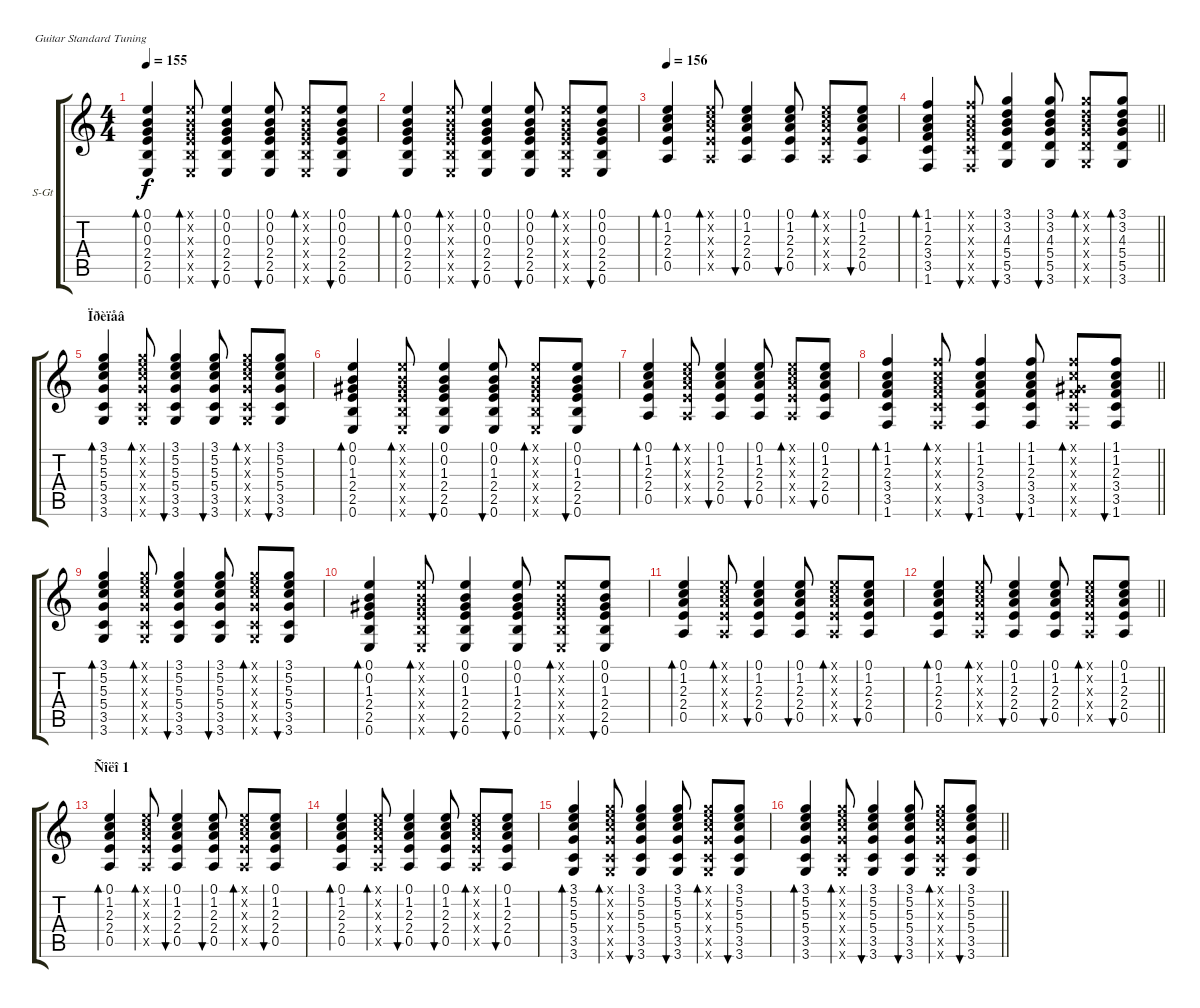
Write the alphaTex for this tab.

\bracketExtendMode groupsimilarinstruments
\firstSystemTrackNameOrientation horizontal
\otherSystemsTrackNameOrientation horizontal
\track ("Ãèòàðà II" "S-Gt") {instrument acousticguitarsteel}
\staff {score tabs}
\tuning (E4 B3 G3 D3 A2 E2)
\ts (4 4)
\tempo 155
\clef g2
\ks c
(0.1 0.2 0.3 2.4 2.5 0.6).4{bd 60 dy f} (0.1{x} 0.2{x} 0.3{x} 2.4{x} 2.5{x} 0.6{x}).8{bd 60} (0.1 0.2 0.3 2.4 2.5 0.6).4{bu 60} (0.1 0.2 0.3 2.4 2.5 0.6).8{bu 60} (0.1{x} 0.2{x} 0.3{x} 2.4{x} 2.5{x} 0.6{x}).8{bd 60} (0.1 0.2 0.3 2.4 2.5 0.6).8{bu 60} |
(0.1 0.2 0.3 2.4 2.5 0.6).4{bd 60} (0.1{x} 0.2{x} 0.3{x} 2.4{x} 2.5{x} 0.6{x}).8{bd 60} (0.1 0.2 0.3 2.4 2.5 0.6).4{bu 60} (0.1 0.2 0.3 2.4 2.5 0.6).8{bu 60} (0.1{x} 0.2{x} 0.3{x} 2.4{x} 2.5{x} 0.6{x}).8{bd 60} (0.1 0.2 0.3 2.4 2.5 0.6).8{bu 60} |
\tempo 156
(0.1 1.2 2.3 2.4 0.5).4{bd 60} (0.1{x} 1.2{x} 2.3{x} 2.4{x} 0.5{x}).8{bd 60} (0.1 1.2 2.3 2.4 0.5).4{bu 60} (0.1 1.2 2.3 2.4 0.5).8{bu 60} (0.1{x} 1.2{x} 2.3{x} 2.4{x} 0.5{x}).8{bd 60} (0.1 1.2 2.3 2.4 0.5).8{bu 60} |
\barLineRight lightlight
(1.1 1.2 2.3 3.4 3.5 1.6).4{bd 60} (1.1{x} 1.2{x} 2.3{x} 3.4{x} 3.5{x} 1.6{x}).8{bu 60} (3.1 3.2 4.3 5.4 5.5 3.6).4{bu 60} (3.1 3.2 4.3 5.4 5.5 3.6).8{bu 60} (3.1{x} 3.2{x} 4.3{x} 5.4{x} 5.5{x} 3.6{x}).8{bd 60} (3.1 3.2 4.3 5.4 5.5 3.6).8{bd 60} |
\section ("" "Ïðèïåâ")
(3.1 5.2 5.3 5.4 3.5 3.6).4{bd 60} (3.1{x} 5.2{x} 5.3{x} 5.4{x} 3.5{x} 3.6{x}).8{bd 60} (3.1 5.2 5.3 5.4 3.5 3.6).4{bu 60} (3.1 5.2 5.3 5.4 3.5 3.6).8{bu 60} (3.1{x} 5.2{x} 5.3{x} 5.4{x} 3.5{x} 3.6{x}).8{bd 60} (3.1 5.2 5.3 5.4 3.5 3.6).8{bu 60} |
(0.1 0.2 1.3 2.4 2.5 0.6).4{bd 60} (0.1{x} 0.2{x} 1.3{x} 2.4{x} 2.5{x} 0.6{x}).8{bd 60} (0.1 0.2 1.3 2.4 2.5 0.6).4{bu 60} (0.1 0.2 1.3 2.4 2.5 0.6).8{bu 60} (0.1{x} 0.2{x} 1.3{x} 2.4{x} 2.5{x} 0.6{x}).8{bd 60} (0.1 0.2 1.3 2.4 2.5 0.6).8{bu 60} |
(0.1 1.2 2.3 2.4 0.5).4{bd 60} (0.1{x} 1.2{x} 2.3{x} 2.4{x} 0.5{x}).8{bd 60} (0.1 1.2 2.3 2.4 0.5).4{bu 60} (0.1 1.2 2.3 2.4 0.5).8{bu 60} (0.1{x} 1.2{x} 2.3{x} 2.4{x} 0.5{x}).8{bd 60} (0.1 1.2 2.3 2.4 0.5).8{bu 60} |
\barLineRight lightlight
(1.1 1.2 2.3 3.4 3.5 1.6).4{bd 60} (1.1{x} 1.2{x} 2.3{x} 3.4{x} 3.5{x} 1.6{x}).8{bd 60} (1.1 1.2 2.3 3.4 3.5 1.6).4{bu 60} (1.1 1.2 2.3 3.4 3.5 1.6).8{bu 60} (1.1{x} 1.2{x} 1.3{x} 3.4{x} 3.5{x} 1.6{x}).8{bd 60} (1.1 1.2 2.3 3.4 3.5 1.6).8{bu 60} |
(3.1 5.2 5.3 5.4 3.5 3.6).4{bd 60} (3.1{x} 5.2{x} 5.3{x} 5.4{x} 3.5{x} 3.6{x}).8{bd 60} (3.1 5.2 5.3 5.4 3.5 3.6).4{bu 60} (3.1 5.2 5.3 5.4 3.5 3.6).8{bu 60} (3.1{x} 5.2{x} 5.3{x} 5.4{x} 3.5{x} 3.6{x}).8{bd 60} (3.1 5.2 5.3 5.4 3.5 3.6).8{bu 60} |
(0.1 0.2 1.3 2.4 2.5 0.6).4{bd 60} (0.1{x} 0.2{x} 1.3{x} 2.4{x} 2.5{x} 0.6{x}).8{bd 60} (0.1 0.2 1.3 2.4 2.5 0.6).4{bu 60} (0.1 0.2 1.3 2.4 2.5 0.6).8{bu 60} (0.1{x} 0.2{x} 1.3{x} 2.4{x} 2.5{x} 0.6{x}).8{bd 60} (0.1 0.2 1.3 2.4 2.5 0.6).8{bu 60} |
(0.1 1.2 2.3 2.4 0.5).4{bd 60} (0.1{x} 1.2{x} 2.3{x} 2.4{x} 0.5{x}).8{bd 60} (0.1 1.2 2.3 2.4 0.5).4{bu 60} (0.1 1.2 2.3 2.4 0.5).8{bu 60} (0.1{x} 1.2{x} 2.3{x} 2.4{x} 0.5{x}).8{bd 60} (0.1 1.2 2.3 2.4 0.5).8{bu 60} |
\barLineRight lightlight
(0.1 1.2 2.3 2.4 0.5).4{bd 60} (0.1{x} 1.2{x} 2.3{x} 2.4{x} 0.5{x}).8{bd 60} (0.1 1.2 2.3 2.4 0.5).4{bu 60} (0.1 1.2 2.3 2.4 0.5).8{bu 60} (0.1{x} 1.2{x} 2.3{x} 2.4{x} 0.5{x}).8{bd 60} (0.1 1.2 2.3 2.4 0.5).8{bu 60} |
\section ("" "Ñîëî 1")
(0.1 1.2 2.3 2.4 0.5).4{bd 60} (0.1{x} 1.2{x} 2.3{x} 2.4{x} 0.5{x}).8{bd 60} (0.1 1.2 2.3 2.4 0.5).4{bu 60} (0.1 1.2 2.3 2.4 0.5).8{bu 60} (0.1{x} 1.2{x} 2.3{x} 2.4{x} 0.5{x}).8{bd 60} (0.1 1.2 2.3 2.4 0.5).8{bu 60} |
(0.1 1.2 2.3 2.4 0.5).4{bd 60} (0.1{x} 1.2{x} 2.3{x} 2.4{x} 0.5{x}).8{bd 60} (0.1 1.2 2.3 2.4 0.5).4{bu 60} (0.1 1.2 2.3 2.4 0.5).8{bu 60} (0.1{x} 1.2{x} 2.3{x} 2.4{x} 0.5{x}).8{bd 60} (0.1 1.2 2.3 2.4 0.5).8{bu 60} |
(3.1 5.2 5.3 5.4 3.5 3.6).4{bd 60} (3.1{x} 5.2{x} 5.3{x} 5.4{x} 3.5{x} 3.6{x}).8{bd 60} (3.1 5.2 5.3 5.4 3.5 3.6).4{bu 60} (3.1 5.2 5.3 5.4 3.5 3.6).8{bu 60} (3.1{x} 5.2{x} 5.3{x} 5.4{x} 3.5{x} 3.6{x}).8{bd 60} (3.1 5.2 5.3 5.4 3.5 3.6).8{bu 60} |
\barLineRight lightlight
(3.1 5.2 5.3 5.4 3.5 3.6).4{bd 60} (3.1{x} 5.2{x} 5.3{x} 5.4{x} 3.5{x} 3.6{x}).8{bd 60} (3.1 5.2 5.3 5.4 3.5 3.6).4{bu 60} (3.1 5.2 5.3 5.4 3.5 3.6).8{bu 60} (3.1{x} 5.2{x} 5.3{x} 5.4{x} 3.5{x} 3.6{x}).8{bd 60} (3.1 5.2 5.3 5.4 3.5 3.6).8{bu 60}
